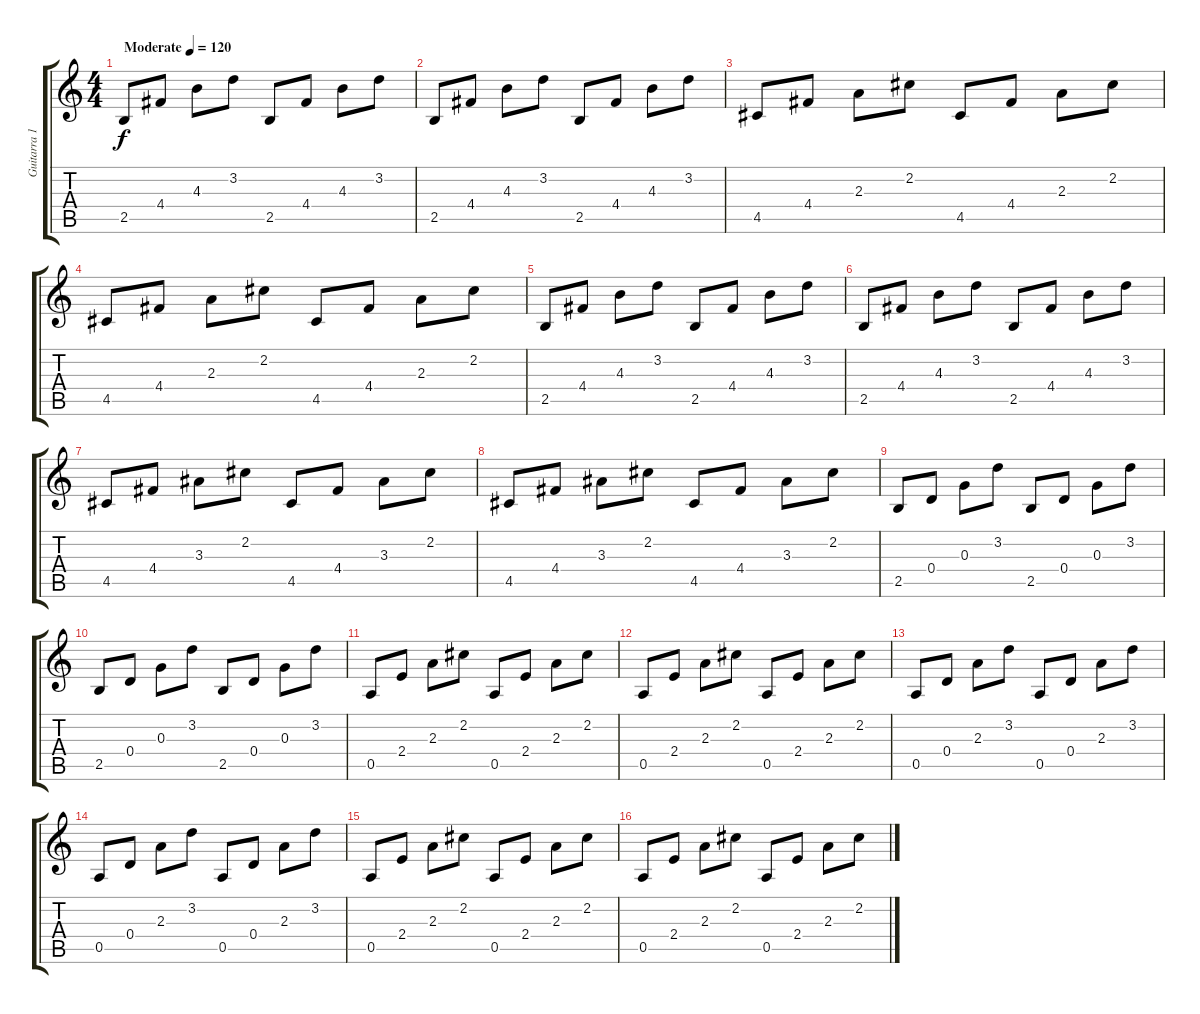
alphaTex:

\track ("Guitarra 1" "Guitarra 1") {instrument acousticguitarsteel}
\staff {score tabs}
\tuning (E4 B3 G3 D3 A2 E2) {hide}
\ts (4 4)
\tempo (120 "Moderate")
\clef g2
\ks c
2.5.8{dy f instrument acousticguitarsteel} 4.4.8 4.3.8 3.2.8 2.5.8 4.4.8 4.3.8 3.2.8 |
2.5.8 4.4.8 4.3.8 3.2.8 2.5.8 4.4.8 4.3.8 3.2.8 |
4.5.8 4.4.8 2.3.8 2.2.8 4.5.8 4.4.8 2.3.8 2.2.8 |
4.5.8 4.4.8 2.3.8 2.2.8 4.5.8 4.4.8 2.3.8 2.2.8 |
2.5.8 4.4.8 4.3.8 3.2.8 2.5.8 4.4.8 4.3.8 3.2.8 |
2.5.8 4.4.8 4.3.8 3.2.8 2.5.8 4.4.8 4.3.8 3.2.8 |
4.5.8 4.4.8 3.3.8 2.2.8 4.5.8 4.4.8 3.3.8 2.2.8 |
4.5.8 4.4.8 3.3.8 2.2.8 4.5.8 4.4.8 3.3.8 2.2.8 |
2.5.8 0.4.8 0.3.8 3.2.8 2.5.8 0.4.8 0.3.8 3.2.8 |
2.5.8 0.4.8 0.3.8 3.2.8 2.5.8 0.4.8 0.3.8 3.2.8 |
0.5.8 2.4.8 2.3.8 2.2.8 0.5.8 2.4.8 2.3.8 2.2.8 |
0.5.8 2.4.8 2.3.8 2.2.8 0.5.8 2.4.8 2.3.8 2.2.8 |
0.5.8 0.4.8 2.3.8 3.2.8 0.5.8 0.4.8 2.3.8 3.2.8 |
0.5.8 0.4.8 2.3.8 3.2.8 0.5.8 0.4.8 2.3.8 3.2.8 |
0.5.8 2.4.8 2.3.8 2.2.8 0.5.8 2.4.8 2.3.8 2.2.8 |
0.5.8 2.4.8 2.3.8 2.2.8 0.5.8 2.4.8 2.3.8 2.2.8
